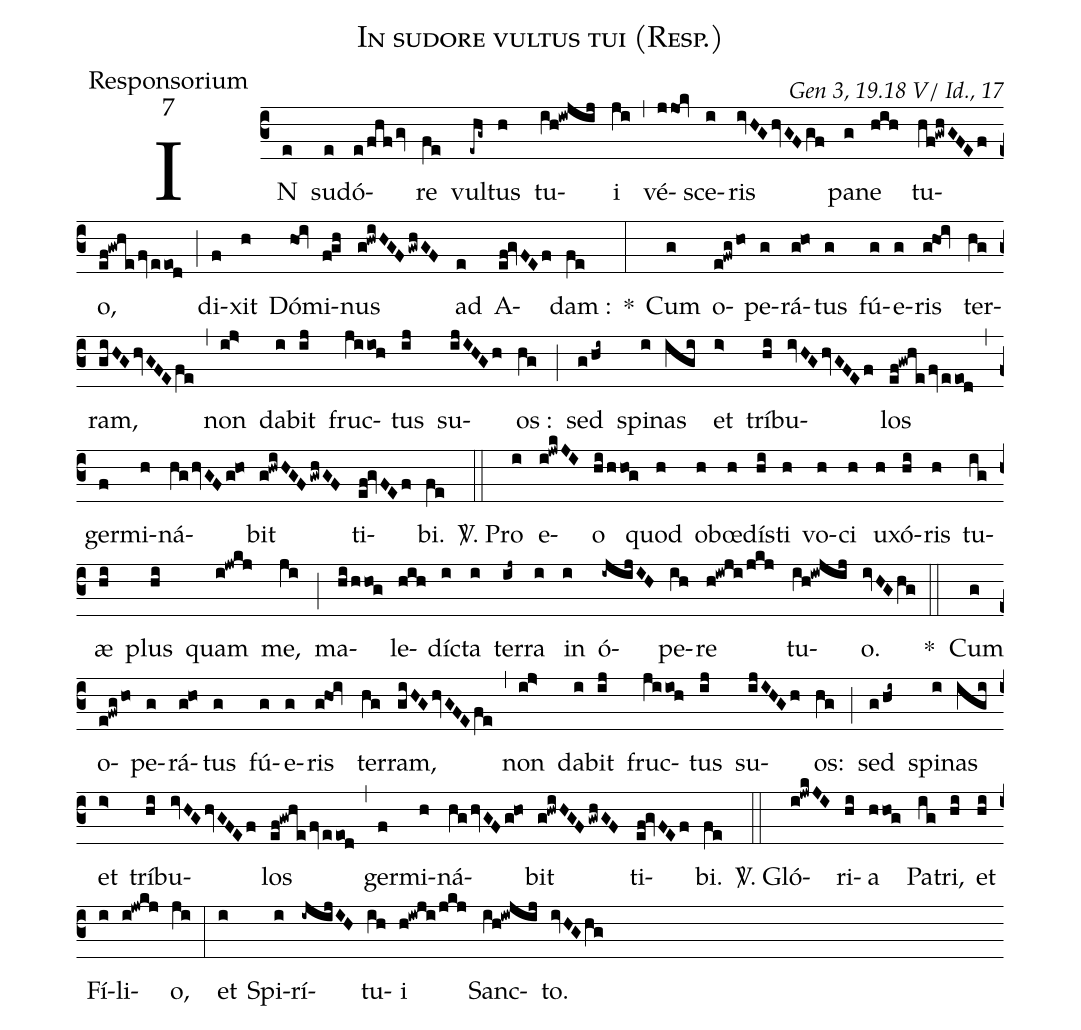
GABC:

name:In sudore vultus tui (Resp.);
office-part:Responsorium;
mode:7;
commentary:Gen 3, 19.18 V/ Id., 17;
%%
(c3)IN(e) su(e)dó(e/fhf/gv)re(fe) vul(-ehg~)tus(h) tu(ih!iwjij)i(ji) (,) vé(jjok)sce(i)ris(ivHGhvGFgf) pa(g)ne(hih) tu(hf!gwhGFEf)o,(ef!gwhe/fv/eeod) (;) di(f)xit(h) Dó(hoi)mi(f!gh)nus(g!hwiHGF/gwhGF) ad(e) A(ef!gvFEf)dam :(fe) *(:) Cum(g) o(e!fwg/ho)pe(g)rá(g!ho)tus(g) fú(g)e(g)ris(g!hoi) ter(hg)ram,(giHGhvGFEfe) (,) non(ij>) da(i)bit(ij) fruc(jiioh)tus(ij) su(ijIHGh)os :(hg) (;) sed(g/hi~) spi(i)nas(igi) et(i>) trí(hi)bu(ivHGhvGFEf)los(ef!gwhe/fv/eeod) (,) ger(f)mi(h)ná(hg/hvGFg!ho)bit(g!hwiHGF/gwhGF) ti(ef!gvFEf)bi.(fe) (::)

<sp>V/</sp>. Pro(i) e(i!jwkJI)o(hi/hhog) quod(h) ob(h)œ(h)dís(hi)ti(h) vo(h)ci(h) u(h)xó(hi)ris(h) tu(ig)æ(hi) plus(hi) quam(i!jwkj) me,(ji) (;) ma(hi/hhog)le(hih)díc(i)ta(i) ter(ij~)ra(i) in(i) ó(-ijijIH)pe(ih)re(h!iwji/jkj) tu(ih!iwjij)o.(ivHGhg) (::)
*() Cum(g) o(e!fwg/ho)pe(g)rá(g!ho)tus(g) fú(g)e(g)ris(g!hoi) ter(hg)ram,(giHGhvGFEfe) (,) non(ij>) da(i)bit(ij) fruc(jiioh)tus(ij) su(ijIHGh)os:(hg) (;) sed(g/hi~) spi(i)nas(igi) et(i>) trí(hi)bu(ivHGhvGFEf)los(ef!gwhe/fv/eeod) (,) ger(f)mi(h)ná(hg/hvGFg!ho)bit(g!hwiHGF/gwhGF) ti(ef!gvFEf)bi.(fe) (::)

<sp>V/</sp>. Gló(i!jwkJI)ri(hi)a(hhog) Pa(ig)tri,(hi) et(hi) Fí(i)li(i!jwkj)o,(ji) (:) et(i) Spi(i)rí(-ijijIH)tu(ih)i(h!iwji/jkj) Sanc(ih!iwjij)to.(ivHGhg)
